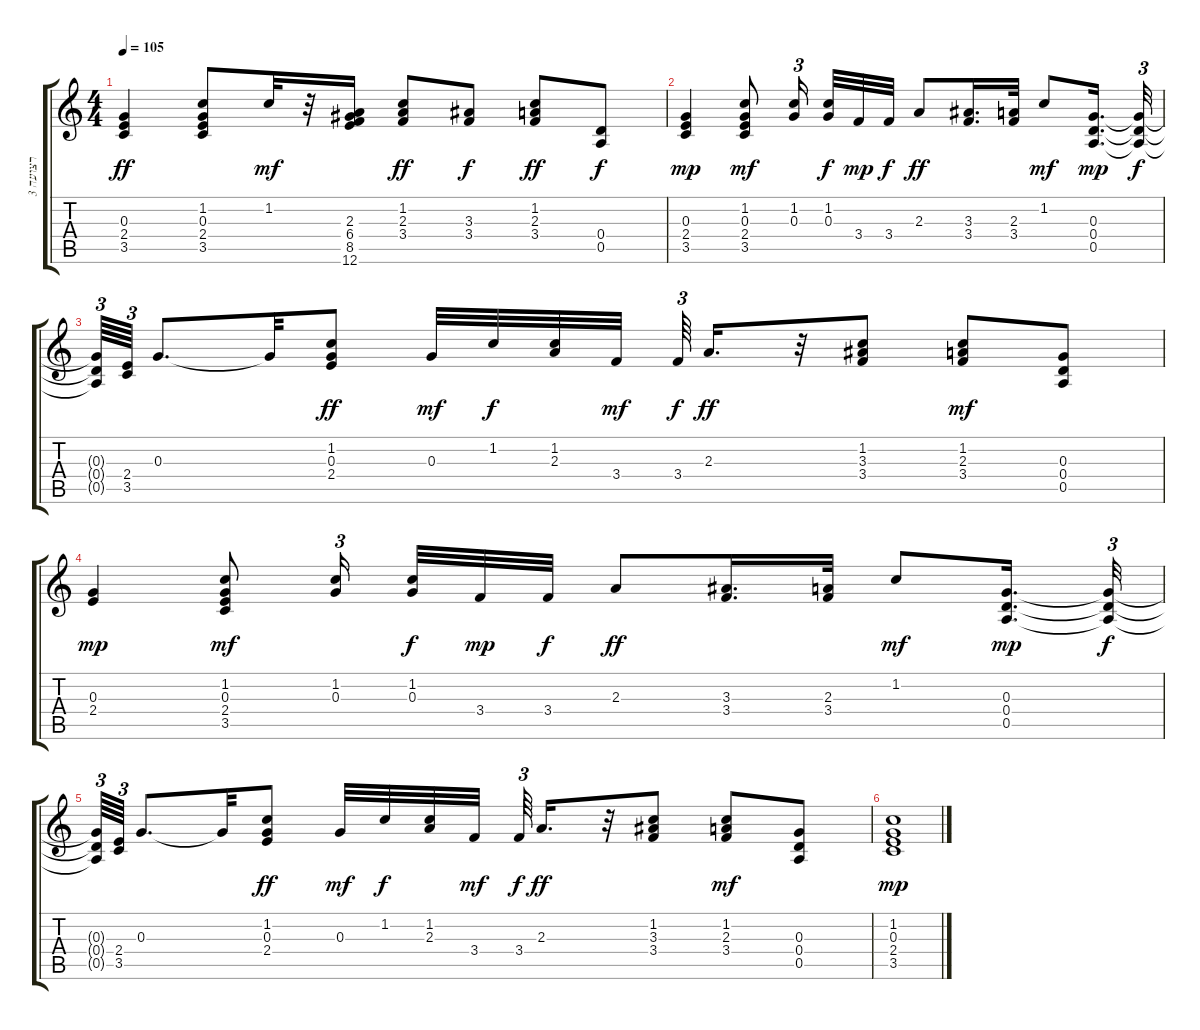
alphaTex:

\track ("רצועה 3" "רצועה 3") {instrument acousticguitarsteel}
\staff {score tabs}
\tuning (E4 B3 G3 D3 A2 E2) {hide}
\ts (4 4)
\tempo 105
\clef g2
\ks c
(0.3 2.4 3.5).4{dy ff} (1.2 0.3 2.4 3.5).8 1.2.32{dy mf} r.32 (2.3 6.4 8.5 12.6).16 (1.2 2.3 3.4).8{dy ff} (3.3 3.4).8{dy f} (1.2 2.3 3.4).8{dy ff} (0.4 0.5).8{dy f} |
(0.3 2.4 3.5).4{dy mp} (1.2 0.3 2.4 3.5).8{dy mf} (1.2 0.3).16{tu (3 2) beam splitsecondary} (1.2 0.3).32{dy f} 3.4.32{dy mp} 3.4.32{dy f} 2.3.8{dy ff} (3.3 3.4).16{d} (2.3 3.4).32 1.2.8{dy mf} (0.3 0.4 0.5).16{d dy mp} (0.3{t} 0.4{t} 0.5{t}).32{tu (3 2) dy f} |
(0.3{t} 0.4{t} 0.5{t}).64{tu (3 2)} (2.4 3.5).64{tu (3 2)} 0.3.8{d} 0.3{t}.32 (1.2 0.3 2.4).8{dy ff} 0.3.32{dy mf} 1.2.32{dy f} (1.2 2.3).32 3.4.32{dy mf beam splitsecondary} 3.4.64{tu (3 2) dy f} 2.3.16{d dy ff} r.32 (1.2 3.3 3.4).8 (1.2 2.3 3.4).8{dy mf} (0.3 0.4 0.5).8 |
(0.3 2.4).4{dy mp} (1.2 0.3 2.4 3.5).8{dy mf} (1.2 0.3).16{tu (3 2) beam splitsecondary} (1.2 0.3).32{dy f} 3.4.32{dy mp} 3.4.32{dy f} 2.3.8{dy ff} (3.3 3.4).16{d} (2.3 3.4).32 1.2.8{dy mf} (0.3 0.4 0.5).16{d dy mp} (0.3{t} 0.4{t} 0.5{t}).32{tu (3 2) dy f} |
(0.3{t} 0.4{t} 0.5{t}).64{tu (3 2)} (2.4 3.5).64{tu (3 2)} 0.3.8{d} 0.3{t}.32 (1.2 0.3 2.4).8{dy ff} 0.3.32{dy mf} 1.2.32{dy f} (1.2 2.3).32 3.4.32{dy mf beam splitsecondary} 3.4.64{tu (3 2) dy f} 2.3.16{d dy ff} r.32 (1.2 3.3 3.4).8 (1.2 2.3 3.4).8{dy mf} (0.3 0.4 0.5).8 |
(1.2 0.3 2.4 3.5).1{dy mp}
